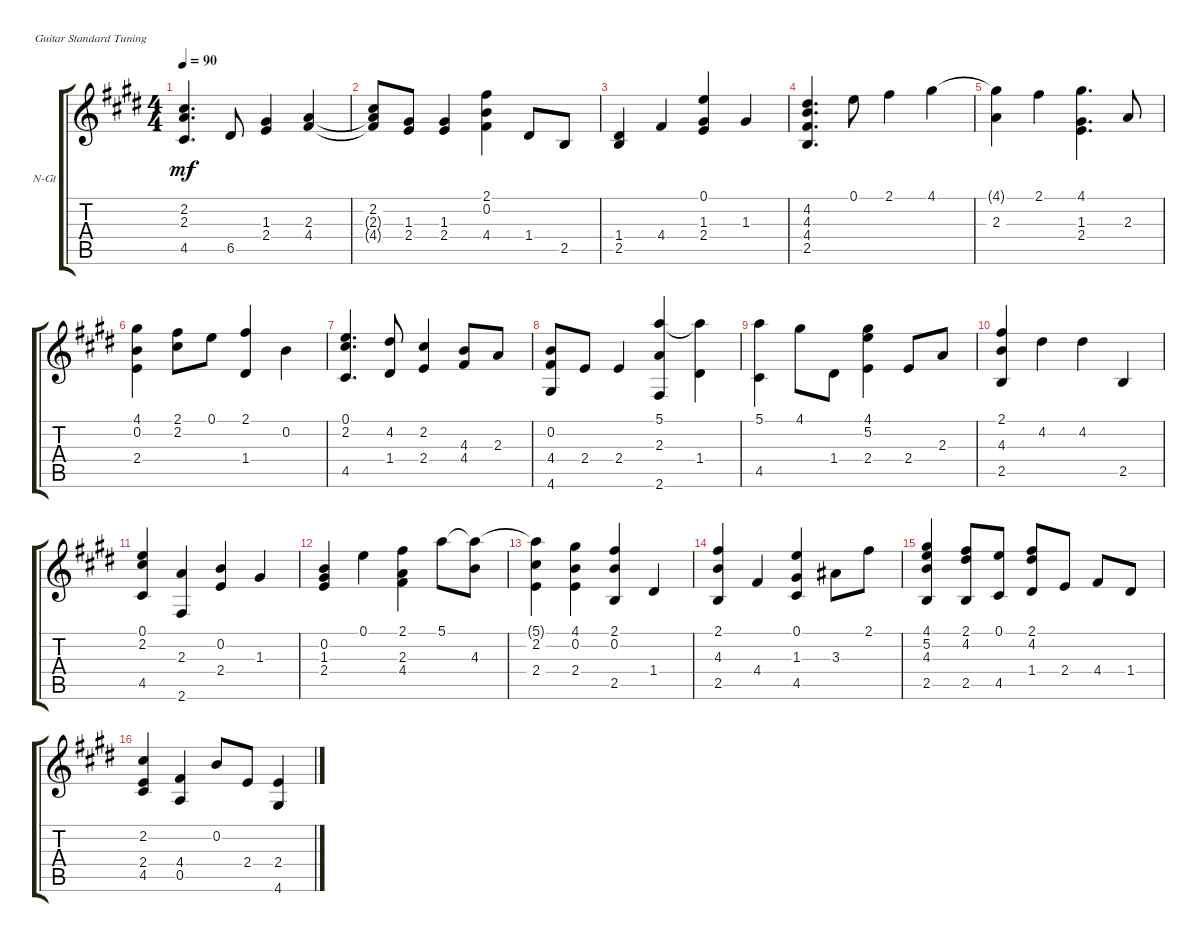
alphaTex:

\defaultSystemsLayout 4
\bracketExtendMode groupsimilarinstruments
\firstSystemTrackNameOrientation horizontal
\otherSystemsTrackNameOrientation horizontal
\track ("Nylon Guitar" "N-Gt") {instrument acousticguitarnylon}
\staff {score tabs}
\tuning (E4 B3 G3 D3 A2 E2)
\ts (4 4)
\tempo 90
\clef g2
\ks e
(2.2 2.3 4.5).4{d dy mf} 6.5.8 (2.4 1.3).4 (2.3 4.4).4 |
(2.2 2.3{t} 4.4{t}).8 (1.3 2.4).8 (2.4 1.3).4 (2.1 4.4 0.2).4 1.4.8 2.5.8 |
(2.5 1.4).4 4.4.4 (2.4 1.3 0.1).4 1.3.4 |
(4.2 4.3 4.4 2.5).4{d} 0.1.8 2.1.4 4.1.4 |
(2.3 4.1{t}).4 2.1.4 (4.1 1.3 2.4).4{d} 2.3.8 |
(4.1 2.4 0.2).4 (2.2 2.1).8 0.1.8 (2.1 1.4).4 0.2.4 |
(0.1 2.2 4.5).4{d} (4.2 1.4).8 (2.4 2.2).4 (4.4 4.3).8 2.3.8 |
(4.6 0.2 4.4).8 2.4.8 2.4.4 (2.6 5.1 2.3).4 (1.4 5.1{t}).4 |
(4.5 5.1).4 4.1.8 1.4.8 (2.4 4.1 5.2).4 2.4.8 2.3.8 |
(2.5 4.3 2.1).4 4.2.4 4.2.4 2.5.4 |
(0.1 2.2 4.5).4 (2.6 2.3).4 (2.4 0.2).4 1.3.4 |
(0.2 1.3 2.4).4 0.1.4 (2.1 2.3 4.4).4 5.1.8 (4.3 5.1{t}).8 |
(5.1{t} 2.2 2.4).4 (2.4 4.1 0.2).4 (2.1 2.5 0.2).4 1.4.4 |
(2.1 2.5 4.3).4 4.4.4 (4.5 1.3 0.1).4 3.3.8 2.1.8 |
(4.1 5.2 4.3 2.5).4 (2.5 2.1 4.2).8 (4.5 0.1).8 (2.1 4.2 1.4).8 2.4.8 4.4.8 1.4.8 |
(2.2 2.4 4.5).4 (0.5 4.4).4 0.2.8 2.4.8 (2.4 4.6).4
